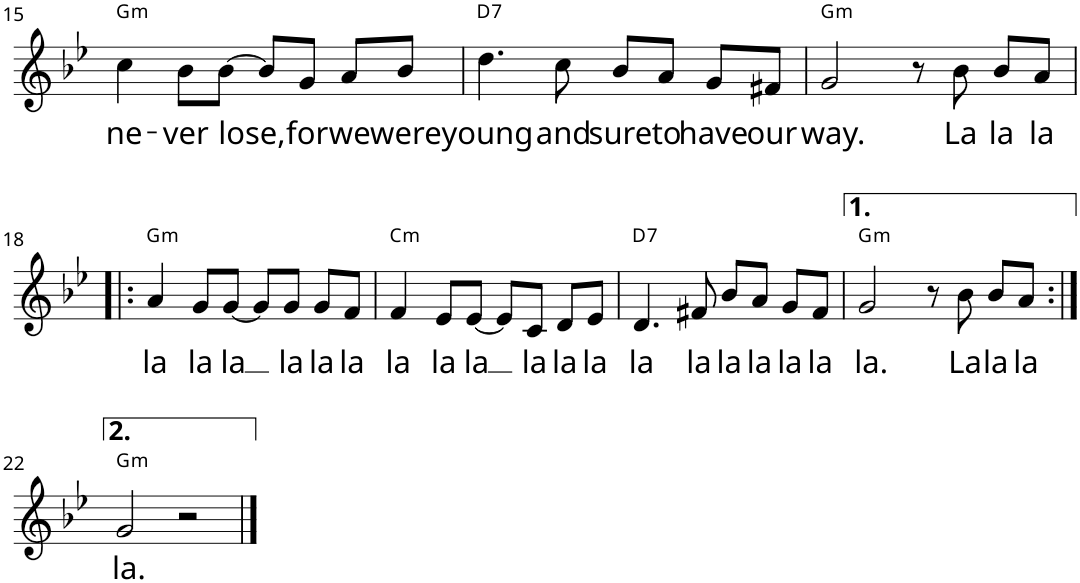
**kern	**text	**harte
*part1	*part1	*part1
*staff1	*staff1	*
*I"Voice	*	*
*I'Vo.	*	*
!!LO:PB:g=z
*clefG2	*	*
*k[b-e-]	*	*
*M4/4	*	*
=15	=15	=15
!	!LO:LY:b	!LO:H:kt=m
4cc\	ne-	G:min
!	!LO:LY:b	!
8b-\L	-ver	.
!	!LO:LY:b	!
[8b-\J	lose,	.
8b-/L]	.	.
!	!LO:LY:b	!
8g/J	for	.
!	!LO:LY:b	!
8a/L	we	.
!	!LO:LY:b	!
8b-/J	were	.
=16	=16	=16
!	!LO:LY:b	!LO:H:kt=7
4.dd\	young	D:7
!	!LO:LY:b	!
8cc\	and	.
!	!LO:LY:b	!
8b-/L	sure	.
!	!LO:LY:b	!
8a/J	to	.
!	!LO:LY:b	!
8g/L	have	.
!	!LO:LY:b	!
8f#X/J	our	.
=17	=17	=17
!	!LO:LY:b	!LO:H:kt=m
2g/	way.	G:min
8r	.	.
!	!LO:LY:b	!
8b-\	La	.
!	!LO:LY:b	!
8b-/L	la	.
!	!LO:LY:b	!
8a/J	la	.
!!LO:LB:g=z
=18!|:	=18!|:	=18!|:
!	!LO:LY:b	!LO:H:kt=m
4a/	la	G:min
!	!LO:LY:b	!
8g/L	la	.
!	!LO:LY:b	!
[8g/J	la	.
8g/L]	.	.
!	!LO:LY:b	!
8g/J	la	.
!	!LO:LY:b	!
8g/L	la	.
!	!LO:LY:b	!
8f/J	la	.
=19	=19	=19
!	!LO:LY:b	!LO:H:kt=m
4f/	la	C:min
!	!LO:LY:b	!
8e-/L	la	.
!	!LO:LY:b	!
[8e-/J	la	.
8e-/L]	.	.
!	!LO:LY:b	!
8c/J	la	.
!	!LO:LY:b	!
8d/L	la	.
!	!LO:LY:b	!
8e-/J	la	.
=20	=20	=20
!	!LO:LY:b	!LO:H:kt=7
4.d/	la	D:7
!	!LO:LY:b	!
8f#X/	la	.
!	!LO:LY:b	!
8b-/L	la	.
!	!LO:LY:b	!
8a/J	la	.
!	!LO:LY:b	!
8g/L	la	.
!	!LO:LY:b	!
8f#/J	la	.
=21	=21	=21
!	!LO:LY:b	!LO:H:kt=m
2g/	la.	G:min
8r	.	.
!	!LO:LY:b	!
8b-\	La	.
!	!LO:LY:b	!
8b-/L	la	.
!	!LO:LY:b	!
8a/J	la	.
!!LO:LB:g=z
=22:|!	=22:|!	=22:|!
!	!LO:LY:b	!LO:H:kt=m
2g/	la.	G:min
2r	.	.
==	==	==
*-	*-	*-
